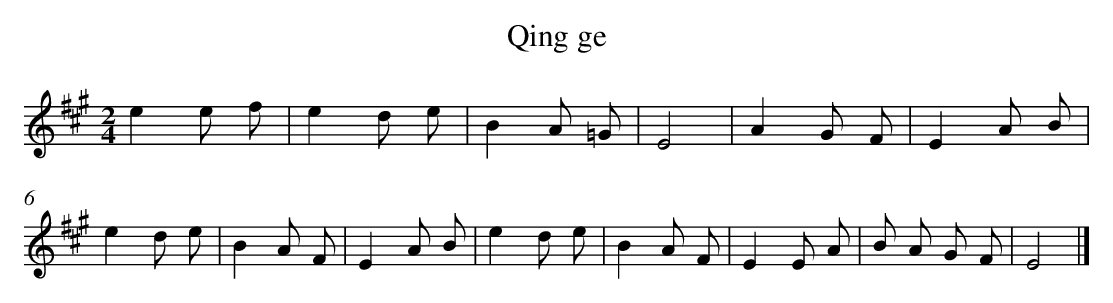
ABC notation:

X:1
T: Qing ge
L: 1/8
M: 2/4
K: A
e2e f [I:setbarnb 1]|
e2d e |
B2A =G |
E4 |
A2G F |
E2A B |
e2d e |
B2A F |
E2A B |
e2d e |
B2A F |
E2E A |
B A G F |
E4 |]
